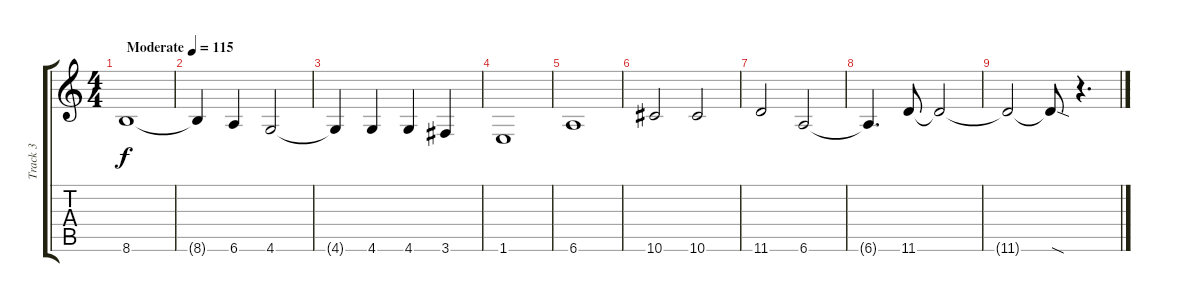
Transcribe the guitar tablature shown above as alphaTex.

\track ("Track 3" "Track 3") {instrument distortionguitar}
\staff {score tabs}
\tuning (F4 C4 Ab3 Eb3 Bb2 Eb2) {hide}
\ts (4 4)
\tempo (115 "Moderate")
\clef g2
\ks c
8.6.1{dy f instrument distortionguitar} |
8.6{t}.4 6.6.4 4.6.2 |
4.6{t}.4 4.6.4 4.6.4 3.6.4 |
1.6.1 |
6.6.1 |
10.6.2 10.6.2 |
11.6.2 6.6.2 |
6.6{t}.4{d} 11.6.8 11.6{t}.2 |
11.6{t}.2 11.6{sod t}.8 r.4{d}
